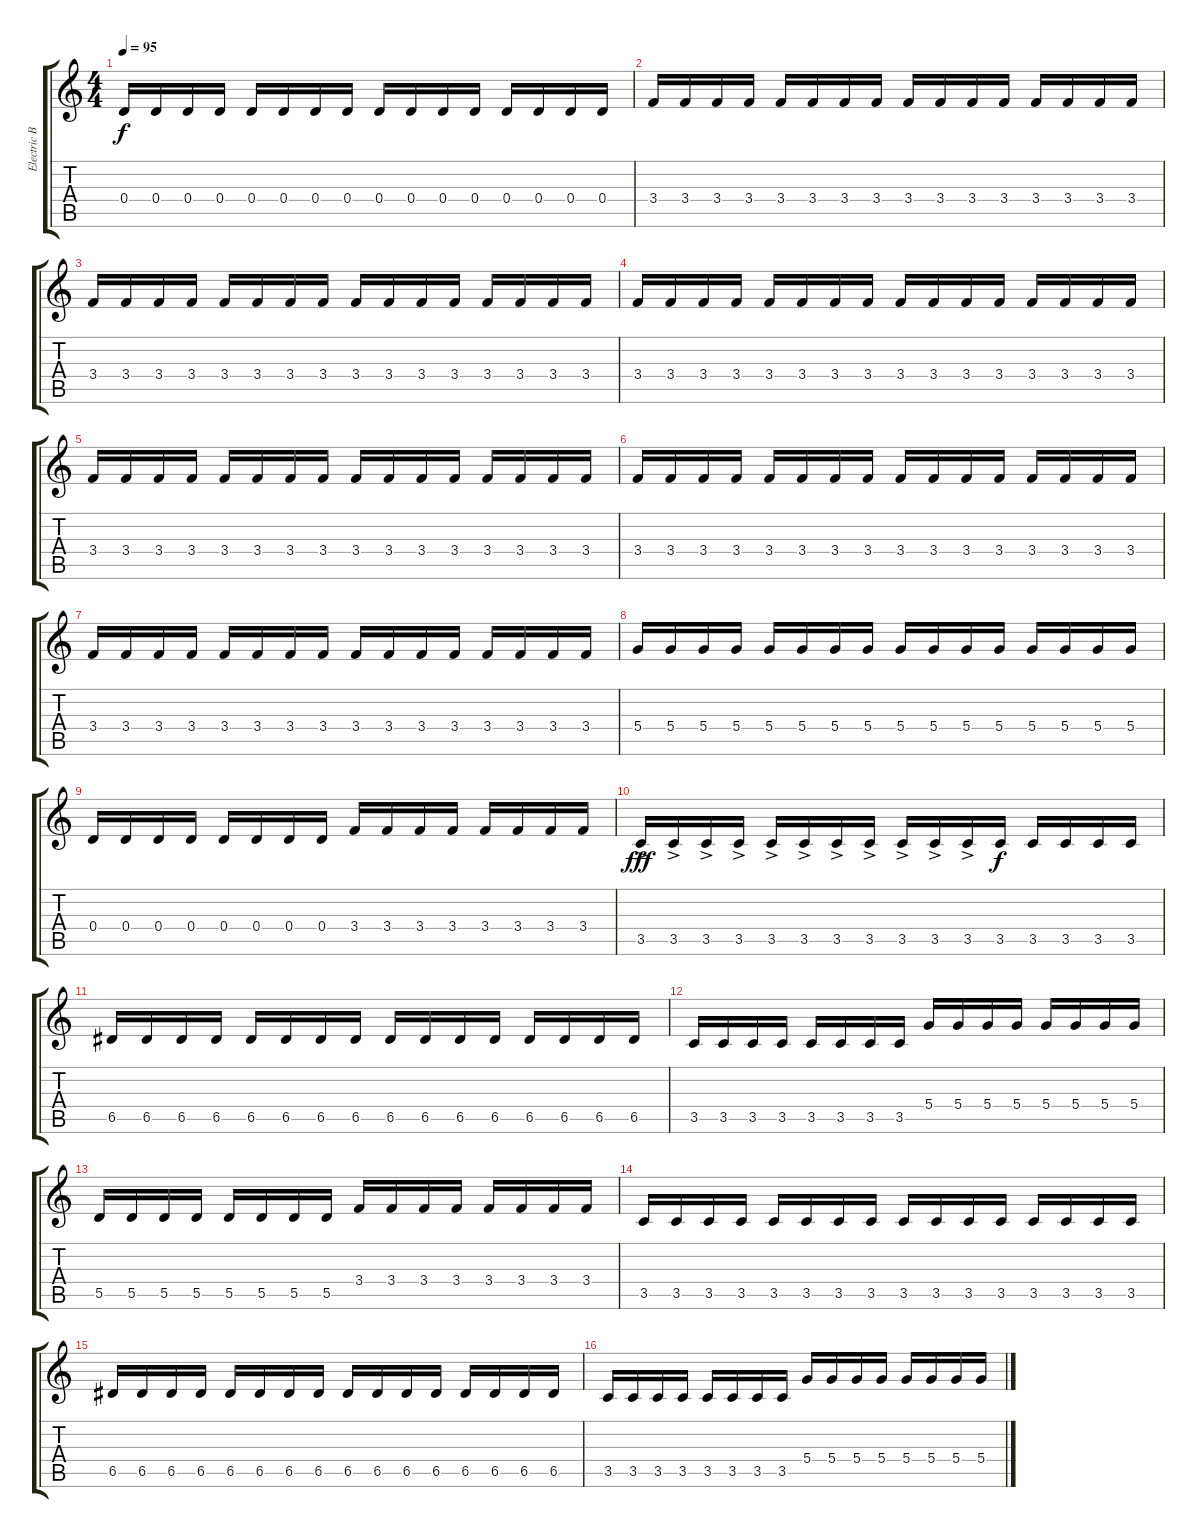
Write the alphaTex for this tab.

\track ("Electric Bass (finger)" "Electric B") {instrument electricbassfinger}
\staff {score tabs}
\tuning (E4 B3 G3 D3 A2 E2) {hide}
\ts (4 4)
\tempo 95
\clef g2
\ks c
0.4.16{dy f} 0.4.16 0.4.16 0.4.16 0.4.16 0.4.16 0.4.16 0.4.16 0.4.16 0.4.16 0.4.16 0.4.16 0.4.16 0.4.16 0.4.16 0.4.16 |
3.4.16 3.4.16 3.4.16 3.4.16 3.4.16 3.4.16 3.4.16 3.4.16 3.4.16 3.4.16 3.4.16 3.4.16 3.4.16 3.4.16 3.4.16 3.4.16 |
3.4.16 3.4.16 3.4.16 3.4.16 3.4.16 3.4.16 3.4.16 3.4.16 3.4.16 3.4.16 3.4.16 3.4.16 3.4.16 3.4.16 3.4.16 3.4.16 |
3.4.16 3.4.16 3.4.16 3.4.16 3.4.16 3.4.16 3.4.16 3.4.16 3.4.16 3.4.16 3.4.16 3.4.16 3.4.16 3.4.16 3.4.16 3.4.16 |
3.4.16 3.4.16 3.4.16 3.4.16 3.4.16 3.4.16 3.4.16 3.4.16 3.4.16 3.4.16 3.4.16 3.4.16 3.4.16 3.4.16 3.4.16 3.4.16 |
3.4.16 3.4.16 3.4.16 3.4.16 3.4.16 3.4.16 3.4.16 3.4.16 3.4.16 3.4.16 3.4.16 3.4.16 3.4.16 3.4.16 3.4.16 3.4.16 |
3.4.16 3.4.16 3.4.16 3.4.16 3.4.16 3.4.16 3.4.16 3.4.16 3.4.16 3.4.16 3.4.16 3.4.16 3.4.16 3.4.16 3.4.16 3.4.16 |
5.4.16 5.4.16 5.4.16 5.4.16 5.4.16 5.4.16 5.4.16 5.4.16 5.4.16 5.4.16 5.4.16 5.4.16 5.4.16 5.4.16 5.4.16 5.4.16 |
0.4.16 0.4.16 0.4.16 0.4.16 0.4.16 0.4.16 0.4.16 0.4.16 3.4.16{balance 3} 3.4.16 3.4.16 3.4.16 3.4.16 3.4.16{balance 10} 3.4.16 3.4.16 |
3.5{ac}.16{dy fff balance 5} 3.5{ac}.16 3.5{ac}.16 3.5{ac}.16 3.5{ac}.16{balance 10} 3.5{ac}.16 3.5{ac}.16 3.5{ac}.16 3.5{ac}.16 3.5{ac}.16 3.5{ac}.16 3.5.16{dy f} 3.5.16 3.5.16 3.5.16 3.5.16 |
6.5.16 6.5.16 6.5.16 6.5.16 6.5.16 6.5.16 6.5.16 6.5.16 6.5.16 6.5.16 6.5.16 6.5.16 6.5.16 6.5.16 6.5.16 6.5.16 |
3.5.16 3.5.16 3.5.16 3.5.16 3.5.16 3.5.16 3.5.16 3.5.16 5.4.16 5.4.16 5.4.16 5.4.16 5.4.16 5.4.16 5.4.16 5.4.16 |
5.5.16 5.5.16 5.5.16 5.5.16 5.5.16 5.5.16 5.5.16 5.5.16 3.4.16 3.4.16 3.4.16 3.4.16 3.4.16 3.4.16 3.4.16 3.4.16 |
3.5.16 3.5.16 3.5.16 3.5.16 3.5.16 3.5.16 3.5.16 3.5.16 3.5.16 3.5.16 3.5.16 3.5.16 3.5.16 3.5.16 3.5.16 3.5.16 |
6.5.16 6.5.16 6.5.16 6.5.16 6.5.16 6.5.16 6.5.16 6.5.16 6.5.16 6.5.16 6.5.16 6.5.16 6.5.16 6.5.16 6.5.16 6.5.16 |
3.5.16 3.5.16 3.5.16 3.5.16 3.5.16 3.5.16 3.5.16 3.5.16 5.4.16 5.4.16 5.4.16 5.4.16 5.4.16 5.4.16 5.4.16 5.4.16
